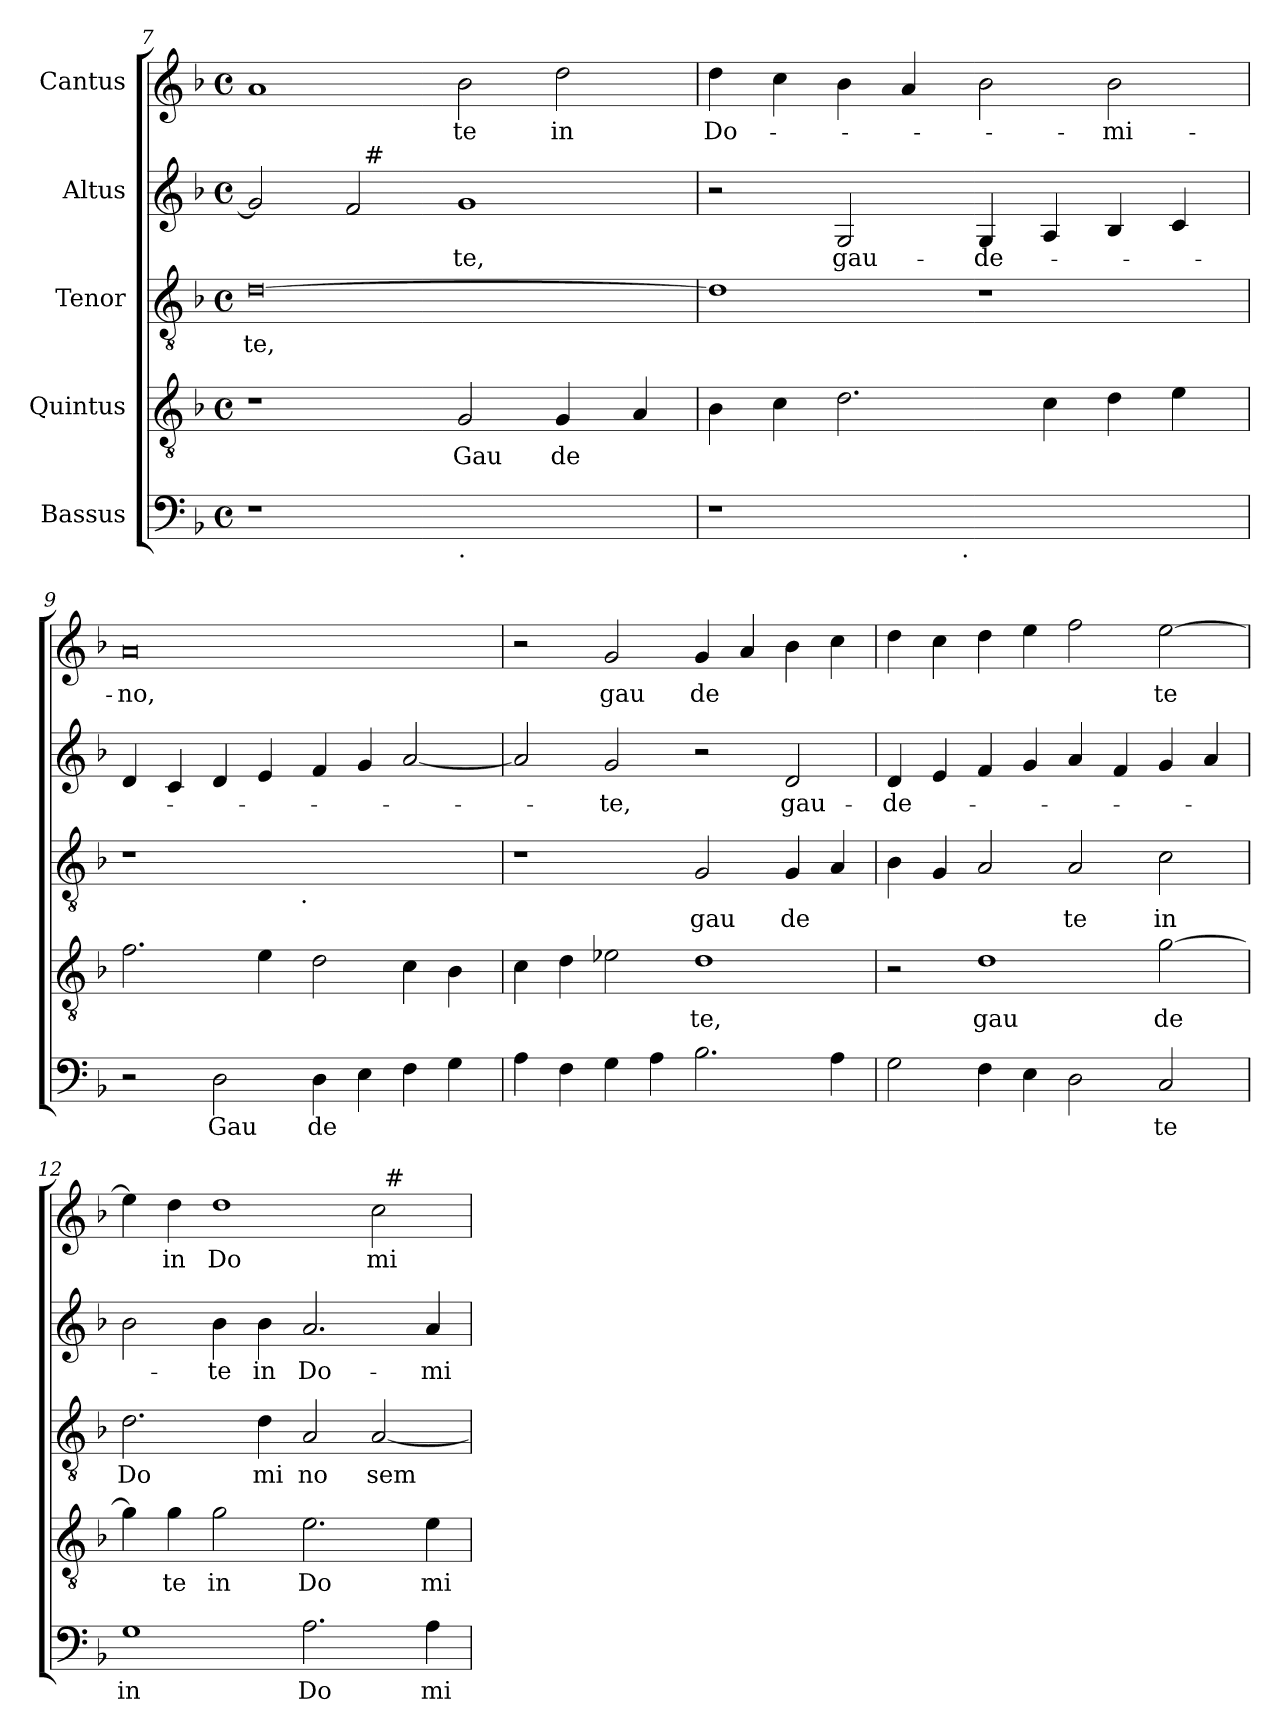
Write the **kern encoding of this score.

**kern	**text	**kern	**text	**kern	**text	**kern	**text	**kern	**text
*part5	*part5	*part4	*part4	*part3	*part3	*part2	*part2	*part1	*part1
*staff5	*staff5	*staff4	*staff4	*staff3	*staff3	*staff2	*staff2	*staff1	*staff1
*I"Bassus	*	*I"Quintus	*	*I"Tenor	*	*I"Altus	*	*I"Cantus	*
*clefF4	*	*clefGv2	*	*clefGv2	*	*clefG2	*	*clefG2	*
*k[b-]	*	*k[b-]	*	*k[b-]	*	*k[b-]	*	*k[b-]	*
*F:	*	*F:	*	*F:	*	*F:	*	*F:	*
*M4/4	*	*M4/4	*	*M4/4	*	*M4/4	*	*M4/4	*
*met(c)	*	*met(c)	*	*met(c)	*	*met(c)	*	*met(c)	*
=7	=7	=7	=7	=7	=7	=7	=7	=7	=7
!	!	!	!	!	!LO:LY:b	!	!	!	!
*	*	*	*	*	*	*^	*	*	*
1r	.	1r	.	[>0d	te,	2g/]	2ryy	.	1a	.
.	.	.	.	.	.	2f/	32ryy	.	.	.
!	!	!	!	!	!	!	!LO:TX:a:t=#	!	!	!
.	.	.	.	.	.	.	1ryy	.	.	.
!LO:TX:b:t=.	!	!	!	!	!	!	!	!	!	!
!	!	!	!LO:LY:b	!	!	!	!	!LO:LY:b	!	!LO:LY:b
1ryy	.	2G/	Gau	.	.	1g	.	te,	2b-\	-te
!	!	!	!LO:LY:b	!	!	!	!	!	!	!LO:LY:b
.	.	4G/	de	.	.	.	.	.	2dd\	in
.	.	.	.	.	.	.	4...ryy	.	.	.
.	.	4A/	.	.	.	.	.	.	.	.
=8	=8	=8	=8	=8	=8	=8	=8	=8	=8	=8
!	!	!	!	!	!	!	!	!	!	!LO:LY:b
*^	*	*	*	*	*	*v	*v	*	*	*
1r	2ryy	.	4B-\	.	1d]	.	2r	.	4dd\	Do-
.	.	.	4c\	.	.	.	.	.	4cc\	.
!	!	!	!	!	!	!	!	!LO:LY:b	!	!
.	4...ryy	.	2.d\	.	.	.	2G/	gau-	4b-\	.
.	.	.	.	.	.	.	.	.	4a/	.
!	!LO:TX:b:t=.	!	!	!	!	!	!	!	!	!
.	1ryy	.	.	.	.	.	.	.	.	.
!	!	!	!	!	!	!	!	!LO:LY:b	!	!
1ryy	.	.	.	.	1r	.	4G/	-de-	2b-\	.
.	.	.	4c\	.	.	.	4A/	.	.	.
!	!	!	!	!	!	!	!	!	!	!LO:LY:b
.	.	.	4d\	.	.	.	4B-/	.	2b-\	-mi-
.	.	.	4e\	.	.	.	4c/	.	.	.
.	32ryy	.	.	.	.	.	.	.	.	.
!!LO:LB:g=z
=9	=9	=9	=9	=9	=9	=9	=9	=9	=9	=9
!	!	!	!	!	!	!	!	!	!	!LO:LY:b
*v	*v	*	*	*	*^	*	*	*	*	*
2r	.	2.f\	.	1r	2ryy	.	4d/	.	0a	-no,
.	.	.	.	.	.	.	4c/	.	.	.
!	!LO:LY:b	!	!	!	!	!	!	!	!	!
2D\	Gau	.	.	.	4...ryy	.	4d/	.	.	.
.	.	4e\	.	.	.	.	4e/	.	.	.
!	!	!	!	!	!LO:TX:b:t=.	!	!	!	!	!
.	.	.	.	.	1ryy	.	.	.	.	.
!	!LO:LY:b	!	!	!	!	!	!	!	!	!
4D\	de	2d\	.	1ryy	.	.	4f/	.	.	.
4E\	.	.	.	.	.	.	4g/	.	.	.
4F\	.	4c\	.	.	.	.	[<2a/	.	.	.
4G\	.	4B-\	.	.	.	.	.	.	.	.
.	.	.	.	.	32ryy	.	.	.	.	.
*	*	*	*	*v	*v	*	*	*	*	*
=10	=10	=10	=10	=10	=10	=10	=10	=10	=10
4A\	.	4c\	.	1r	.	2a/]	.	2r	.
4F\	.	4d\	.	.	.	.	.	.	.
!	!	!	!	!	!	!	!LO:LY:b	!	!LO:LY:b
4G\	.	2e-X\	.	.	.	2g/	-te,	2g/	gau
4A\	.	.	.	.	.	.	.	.	.
!	!	!	!LO:LY:b	!	!LO:LY:b	!	!	!	!LO:LY:b
2.B-\	.	1d	te,	2G/	gau	2r	.	4g/	de
.	.	.	.	.	.	.	.	4a/	.
!	!	!	!	!	!LO:LY:b	!	!LO:LY:b	!	!
.	.	.	.	4G/	de	2d/	gau-	4b-\	.
4A\	.	.	.	4A/	.	.	.	4cc\	.
=11	=11	=11	=11	=11	=11	=11	=11	=11	=11
!	!	!	!	!	!	!	!LO:LY:b	!	!
2G\	.	2r	.	4B-\	.	4d/	-de-	4dd\	.
.	.	.	.	4G/	.	4e/	.	4cc\	.
!	!	!	!LO:LY:b	!	!	!	!	!	!
4F\	.	1d	gau	2A/	.	4f/	.	4dd\	.
4E\	.	.	.	.	.	4g/	.	4ee\	.
!	!	!	!	!	!LO:LY:b	!	!	!	!
2D\	.	.	.	2A/	te	4a/	.	2ff\	.
.	.	.	.	.	.	4f/	.	.	.
!	!LO:LY:b	!	!LO:LY:b	!	!LO:LY:b	!	!	!	!LO:LY:b
2C/	te	[>2g\	de	2c\	in	4g/	.	[>2ee\	te
.	.	.	.	.	.	4a/	.	.	.
=12	=12	=12	=12	=12	=12	=12	=12	=12	=12
!	!LO:LY:b	!	!	!	!LO:LY:b	!	!	!	!
*	*	*	*	*	*	*	*	*^	*
1G	in	4g\]	.	2.d\	Do	2b-\	.	4ee\]	1ryy	.
!	!	!	!LO:LY:b	!	!	!	!	!	!	!LO:LY:b
.	.	4g\	te	.	.	.	.	4dd\	.	in
!	!	!	!LO:LY:b	!	!	!	!LO:LY:b	!	!	!LO:LY:b
.	.	2g\	in	.	.	4b-\	-te	1dd	.	Do
!	!	!	!	!	!LO:LY:b	!	!LO:LY:b	!	!	!
.	.	.	.	4d\	mi	4b-\	in	.	.	.
!	!LO:LY:b	!	!LO:LY:b	!	!LO:LY:b	!	!LO:LY:b	!	!	!
2.A\	Do	2.e\	Do	2A/	no	2.a/	Do-	.	2ryy	.
!	!	!	!	!	!LO:LY:b	!	!	!	!	!LO:LY:b
.	.	.	.	[>2A/	sem	.	.	2cc\	32ryy	mi
!	!	!	!	!	!	!	!	!	!LO:TX:a:t=#	!
.	.	.	.	.	.	.	.	.	4...ryy	.
!	!LO:LY:b	!	!LO:LY:b	!	!	!	!LO:LY:b	!	!	!
4A\	mi	4e\	mi	.	.	4a/	-mi-	.	.	.
*	*	*	*	*	*	*	*	*v	*v	*
=	=	=	=	=	=	=	=	=	=
*-	*-	*-	*-	*-	*-	*-	*-	*-	*-
